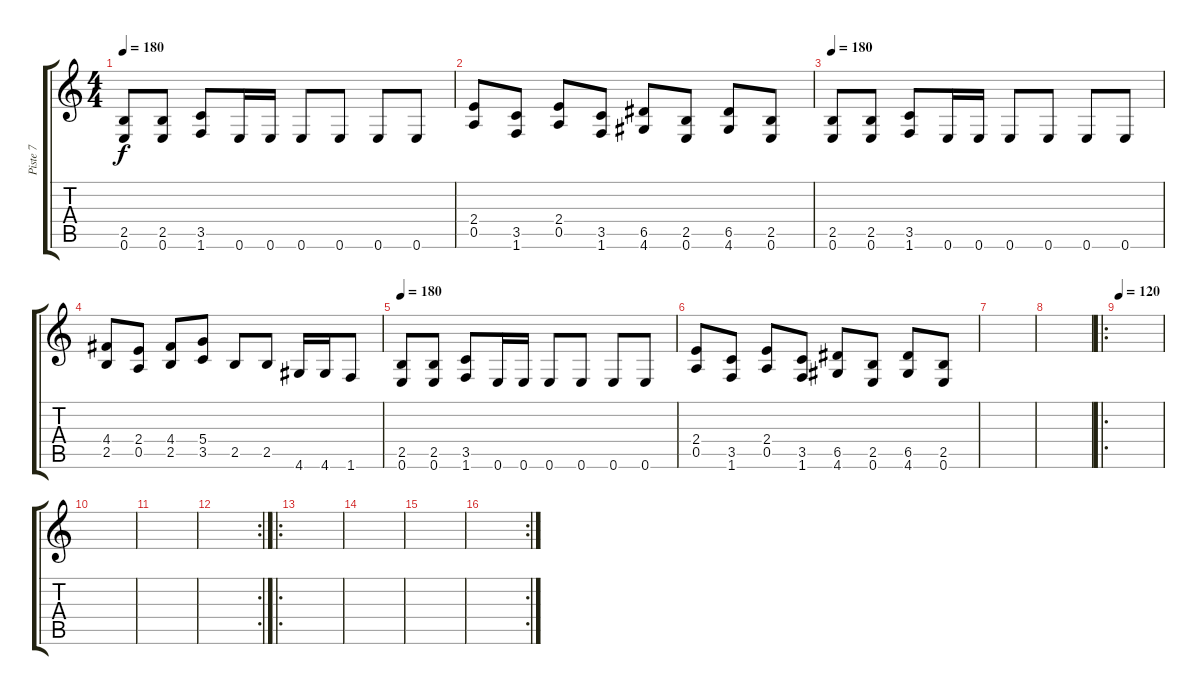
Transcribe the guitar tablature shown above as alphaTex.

\track ("Piste 7" "Piste 7") {instrument distortionguitar}
\staff {score tabs}
\tuning (E4 B3 G3 D3 A2 E2) {hide}
\ts (4 4)
\tempo 180
\clef g2
\ks c
(2.5 0.6).8{dy f} (2.5 0.6).8 (3.5 1.6).8 0.6.16 0.6.16 0.6.8 0.6.8 0.6.8 0.6.8 |
(2.4 0.5).8 (3.5 1.6).8 (2.4 0.5).8 (3.5 1.6).8 (6.5 4.6).8 (2.5 0.6).8 (6.5 4.6).8 (2.5 0.6).8 |
\tempo 180
(2.5 0.6).8 (2.5 0.6).8 (3.5 1.6).8 0.6.16 0.6.16 0.6.8 0.6.8 0.6.8 0.6.8 |
(4.4 2.5).8 (2.4 0.5).8 (4.4 2.5).8 (5.4 3.5).8 2.5.8 2.5.8 4.6.16 4.6.16 1.6.8 |
\tempo 180
(2.5 0.6).8 (2.5 0.6).8 (3.5 1.6).8 0.6.16 0.6.16 0.6.8 0.6.8 0.6.8 0.6.8 |
(2.4 0.5).8 (3.5 1.6).8 (2.4 0.5).8 (3.5 1.6).8 (6.5 4.6).8 (2.5 0.6).8 (6.5 4.6).8 (2.5 0.6).8 |
|
|
\ro
\tempo 120
|
|
|
\rc 2
|
\ro
|
|
|
\rc 2
